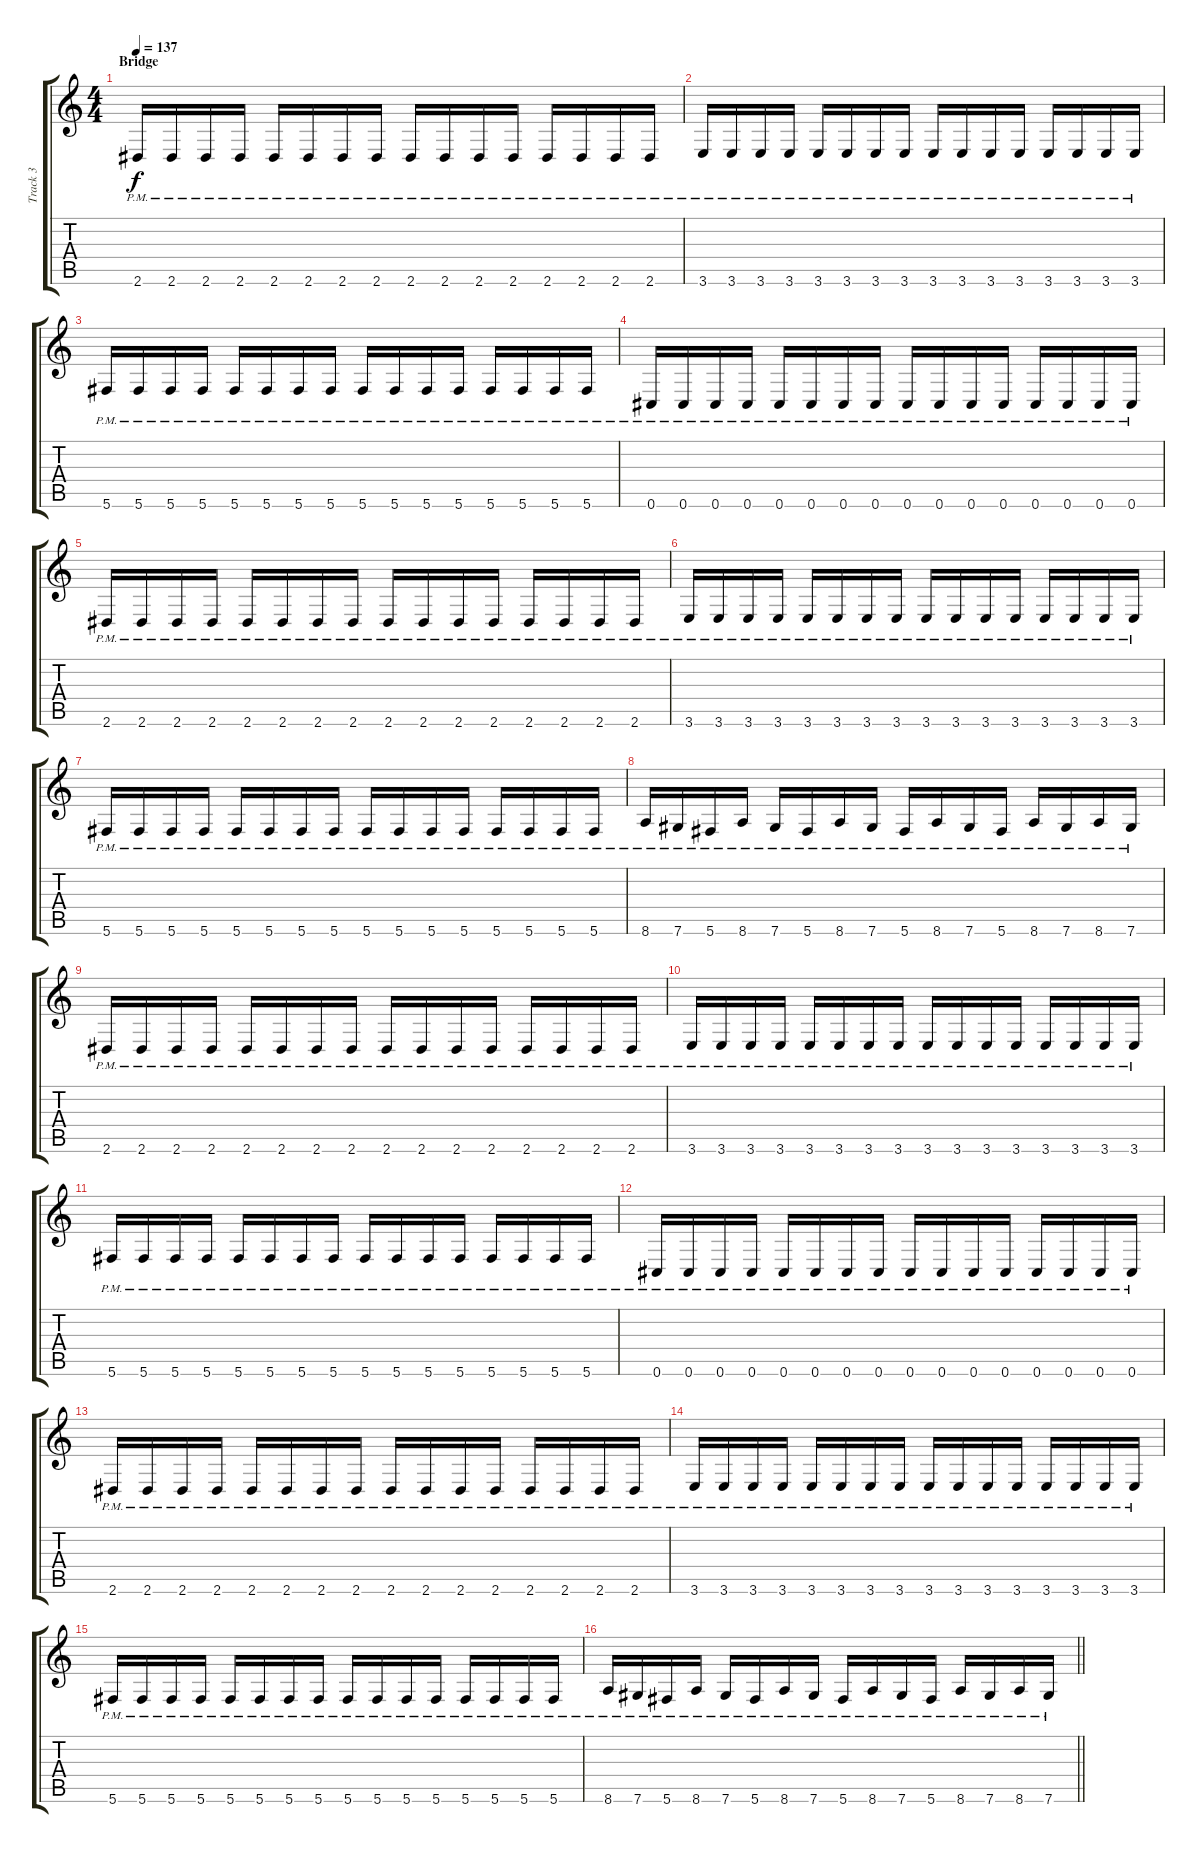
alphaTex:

\track ("Track 3" "Track 3") {instrument distortionguitar}
\staff {score tabs}
\tuning (Eb4 Bb3 Gb3 Db3 Ab2 Db2) {hide}
\ts (4 4)
\section ("" "Bridge")
\tempo 137
\clef g2
\ks c
2.6{pm}.16{dy f} 2.6{pm}.16 2.6{pm}.16 2.6{pm}.16 2.6{pm}.16 2.6{pm}.16 2.6{pm}.16 2.6{pm}.16 2.6{pm}.16 2.6{pm}.16 2.6{pm}.16 2.6{pm}.16 2.6{pm}.16 2.6{pm}.16 2.6{pm}.16 2.6{pm}.16 |
3.6{pm}.16 3.6{pm}.16 3.6{pm}.16 3.6{pm}.16 3.6{pm}.16 3.6{pm}.16 3.6{pm}.16 3.6{pm}.16 3.6{pm}.16 3.6{pm}.16 3.6{pm}.16 3.6{pm}.16 3.6{pm}.16 3.6{pm}.16 3.6{pm}.16 3.6{pm}.16 |
5.6{pm}.16 5.6{pm}.16 5.6{pm}.16 5.6{pm}.16 5.6{pm}.16 5.6{pm}.16 5.6{pm}.16 5.6{pm}.16 5.6{pm}.16 5.6{pm}.16 5.6{pm}.16 5.6{pm}.16 5.6{pm}.16 5.6{pm}.16 5.6{pm}.16 5.6{pm}.16 |
0.6{pm}.16 0.6{pm}.16 0.6{pm}.16 0.6{pm}.16 0.6{pm}.16 0.6{pm}.16 0.6{pm}.16 0.6{pm}.16 0.6{pm}.16 0.6{pm}.16 0.6{pm}.16 0.6{pm}.16 0.6{pm}.16 0.6{pm}.16 0.6{pm}.16 0.6{pm}.16 |
2.6{pm}.16 2.6{pm}.16 2.6{pm}.16 2.6{pm}.16 2.6{pm}.16 2.6{pm}.16 2.6{pm}.16 2.6{pm}.16 2.6{pm}.16 2.6{pm}.16 2.6{pm}.16 2.6{pm}.16 2.6{pm}.16 2.6{pm}.16 2.6{pm}.16 2.6{pm}.16 |
3.6{pm}.16 3.6{pm}.16 3.6{pm}.16 3.6{pm}.16 3.6{pm}.16 3.6{pm}.16 3.6{pm}.16 3.6{pm}.16 3.6{pm}.16 3.6{pm}.16 3.6{pm}.16 3.6{pm}.16 3.6{pm}.16 3.6{pm}.16 3.6{pm}.16 3.6{pm}.16 |
5.6{pm}.16 5.6{pm}.16 5.6{pm}.16 5.6{pm}.16 5.6{pm}.16 5.6{pm}.16 5.6{pm}.16 5.6{pm}.16 5.6{pm}.16 5.6{pm}.16 5.6{pm}.16 5.6{pm}.16 5.6{pm}.16 5.6{pm}.16 5.6{pm}.16 5.6{pm}.16 |
8.6{pm}.16 7.6{pm}.16 5.6{pm}.16 8.6{pm}.16 7.6{pm}.16 5.6{pm}.16 8.6{pm}.16 7.6{pm}.16 5.6{pm}.16 8.6{pm}.16 7.6{pm}.16 5.6{pm}.16 8.6{pm}.16 7.6{pm}.16 8.6{pm}.16 7.6{pm}.16 |
2.6{pm}.16 2.6{pm}.16 2.6{pm}.16 2.6{pm}.16 2.6{pm}.16 2.6{pm}.16 2.6{pm}.16 2.6{pm}.16 2.6{pm}.16 2.6{pm}.16 2.6{pm}.16 2.6{pm}.16 2.6{pm}.16 2.6{pm}.16 2.6{pm}.16 2.6{pm}.16 |
3.6{pm}.16 3.6{pm}.16 3.6{pm}.16 3.6{pm}.16 3.6{pm}.16 3.6{pm}.16 3.6{pm}.16 3.6{pm}.16 3.6{pm}.16 3.6{pm}.16 3.6{pm}.16 3.6{pm}.16 3.6{pm}.16 3.6{pm}.16 3.6{pm}.16 3.6{pm}.16 |
5.6{pm}.16 5.6{pm}.16 5.6{pm}.16 5.6{pm}.16 5.6{pm}.16 5.6{pm}.16 5.6{pm}.16 5.6{pm}.16 5.6{pm}.16 5.6{pm}.16 5.6{pm}.16 5.6{pm}.16 5.6{pm}.16 5.6{pm}.16 5.6{pm}.16 5.6{pm}.16 |
0.6{pm}.16 0.6{pm}.16 0.6{pm}.16 0.6{pm}.16 0.6{pm}.16 0.6{pm}.16 0.6{pm}.16 0.6{pm}.16 0.6{pm}.16 0.6{pm}.16 0.6{pm}.16 0.6{pm}.16 0.6{pm}.16 0.6{pm}.16 0.6{pm}.16 0.6{pm}.16 |
2.6{pm}.16 2.6{pm}.16 2.6{pm}.16 2.6{pm}.16 2.6{pm}.16 2.6{pm}.16 2.6{pm}.16 2.6{pm}.16 2.6{pm}.16 2.6{pm}.16 2.6{pm}.16 2.6{pm}.16 2.6{pm}.16 2.6{pm}.16 2.6{pm}.16 2.6{pm}.16 |
3.6{pm}.16 3.6{pm}.16 3.6{pm}.16 3.6{pm}.16 3.6{pm}.16 3.6{pm}.16 3.6{pm}.16 3.6{pm}.16 3.6{pm}.16 3.6{pm}.16 3.6{pm}.16 3.6{pm}.16 3.6{pm}.16 3.6{pm}.16 3.6{pm}.16 3.6{pm}.16 |
5.6{pm}.16 5.6{pm}.16 5.6{pm}.16 5.6{pm}.16 5.6{pm}.16 5.6{pm}.16 5.6{pm}.16 5.6{pm}.16 5.6{pm}.16 5.6{pm}.16 5.6{pm}.16 5.6{pm}.16 5.6{pm}.16 5.6{pm}.16 5.6{pm}.16 5.6{pm}.16 |
\barLineRight lightlight
8.6{pm}.16 7.6{pm}.16 5.6{pm}.16 8.6{pm}.16 7.6{pm}.16 5.6{pm}.16 8.6{pm}.16 7.6{pm}.16 5.6{pm}.16 8.6{pm}.16 7.6{pm}.16 5.6{pm}.16 8.6{pm}.16 7.6{pm}.16 8.6{pm}.16 7.6{pm}.16
